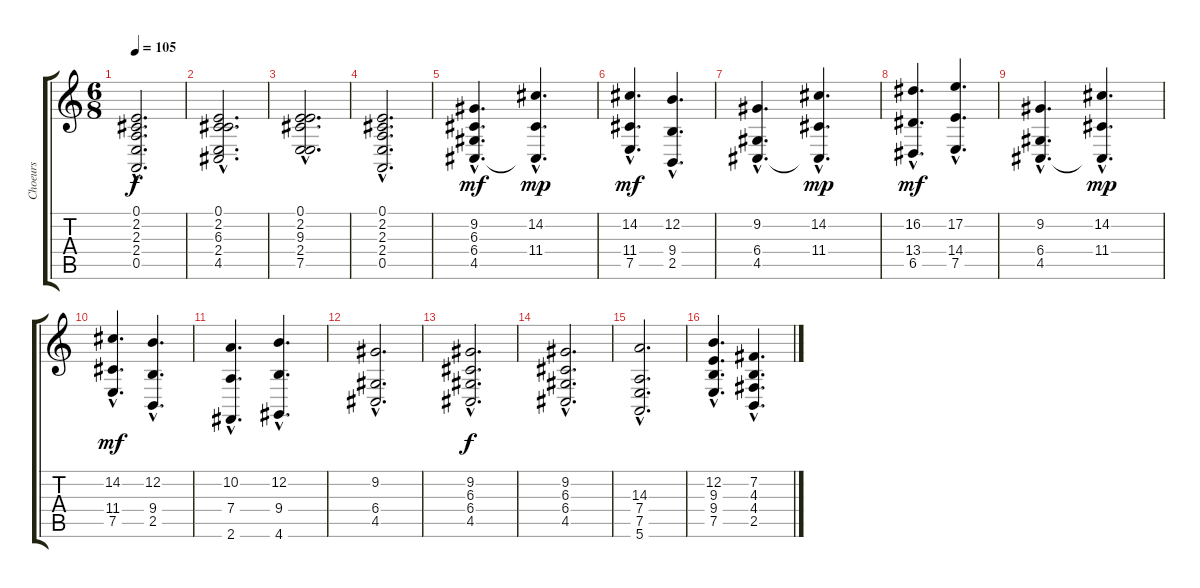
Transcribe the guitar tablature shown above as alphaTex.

\track ("Choeurs" "Choeurs") {instrument choiraahs}
\staff {score tabs}
\tuning (E4 B3 G3 D3 A2 E2) {hide}
\ts (6 8)
\tempo 105
\clef g2
\ks c
(0.1{hac} 2.2{hac} 2.3{hac} 2.4{hac} 0.5{hac}).2{d dy f} |
(0.1{hac} 2.2{hac} 6.3{hac} 2.4{hac} 4.5{hac}).2{d} |
(0.1{hac} 2.2{hac} 9.3{hac} 2.4{hac} 7.5{hac}).2{d} |
(0.1{hac} 2.2{hac} 2.3{hac} 2.4{hac} 0.5{hac}).2{d} |
(9.2{hac} 6.3{hac} 6.4{hac} 4.5{hac}).4{d dy mf} (14.2{hac} 11.4{hac} 4.5{hac t}).4{d dy mp} |
(14.2{hac} 11.4{hac} 7.5{hac}).4{d dy mf} (12.2{hac} 9.4{hac} 2.5{hac}).4{d} |
(9.2{hac} 6.4{hac} 4.5{hac}).4{d} (14.2{hac} 11.4{hac} 4.5{hac t}).4{d dy mp} |
(16.2{hac} 13.4{hac} 6.5{hac}).4{d dy mf} (17.2{hac} 14.4{hac} 7.5{hac}).4{d} |
(9.2{hac} 6.4{hac} 4.5{hac}).4{d} (14.2{hac} 11.4{hac} 4.5{hac t}).4{d dy mp} |
(14.2{hac} 11.4{hac} 7.5{hac}).4{d dy mf} (12.2{hac} 9.4{hac} 2.5{hac}).4{d} |
(10.2{hac} 7.4{hac} 2.6{hac}).4{d} (12.2{hac} 9.4{hac} 4.6{hac}).4{d} |
(9.2{hac} 6.4{hac} 4.5{hac}).2{d} |
(9.2{hac} 6.3{hac} 6.4{hac} 4.5{hac}).2{d dy f} |
(9.2{hac} 6.3{hac} 6.4{hac} 4.5{hac}).2{d} |
(14.3{hac} 7.4{hac} 7.5{hac} 5.6{hac}).2{d} |
(12.2{hac} 9.3{hac} 9.4{hac} 7.5{hac}).4{d} (7.2{hac} 4.3{hac} 4.4{hac} 2.5{hac}).4{d}
